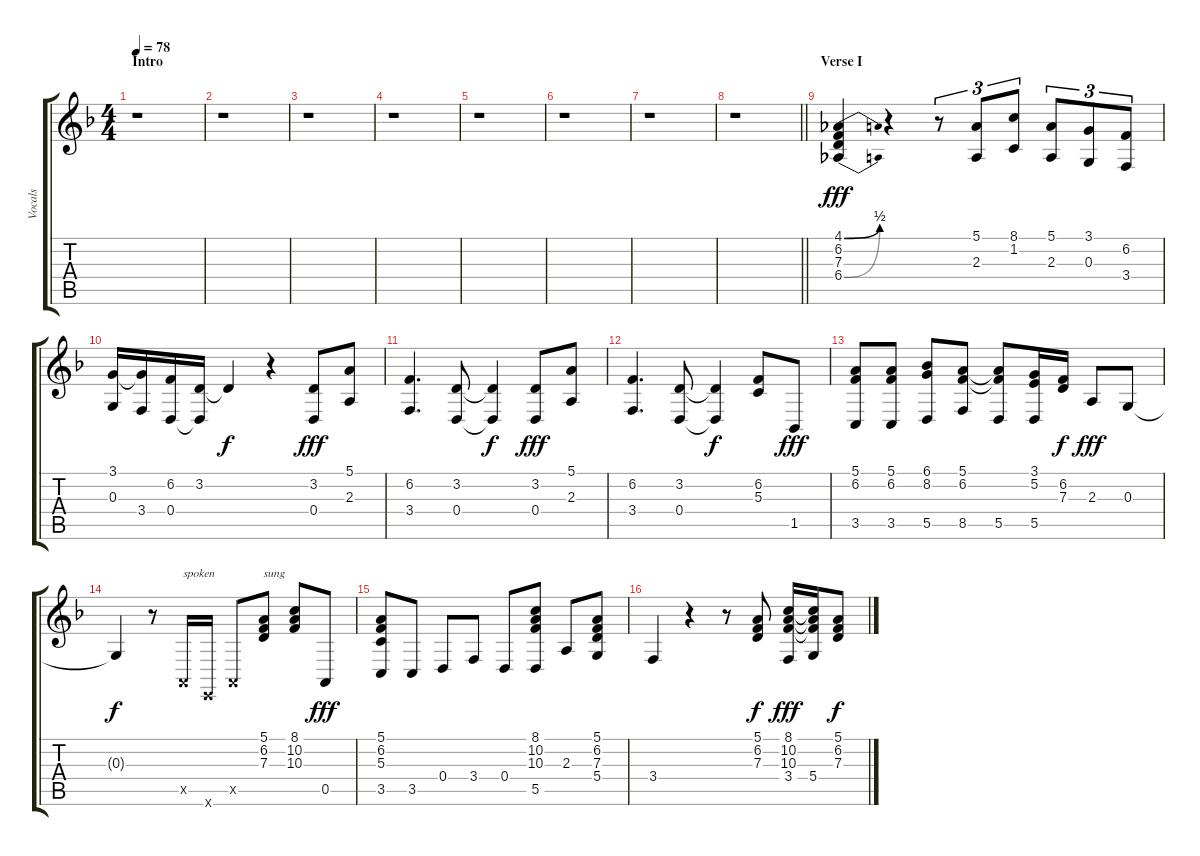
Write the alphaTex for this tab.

\track ("Vocals" "Vocals") {instrument lead6voice}
\staff {score tabs}
\tuning (E4 B3 G3 D3 A2 E2) {hide}
\ts (4 4)
\section ("" "Intro")
\tempo 78
\clef g2
\ks f
r.1{dy fff instrument lead6voice} |
r.1 |
r.1 |
r.1 |
r.1 |
r.1 |
r.1 |
\barLineRight lightlight
r.1 |
\section ("" "Verse I")
(4.1{be (bend 0 0 60 2)} 6.2 7.3 6.4{be (bend 0 0 60 2)}).4 r.4 r.8{tu (3 2)} (5.1 2.3).8{tu (3 2)} (8.1 1.2).8{tu (3 2)} (5.1 2.3).8{tu (3 2)} (3.1 0.3).8{tu (3 2)} (6.2 3.4).8{tu (3 2)} |
(3.1 0.3).16 (3.1{t} 3.4).16 (6.2 0.4).16 (3.2 0.4{t}).16 3.2{t}.4{dy f} r.4 (3.2 0.4).8{dy fff} (5.1 2.3).8 |
(6.2 3.4).4{d} (3.2 0.4).8 (3.2{t} 0.4{t}).4{dy f} (3.2 0.4).8{dy fff} (5.1 2.3).8 |
(6.2 3.4).4{d} (3.2 0.4).8 (3.2{t} 0.4{t}).4{dy f} (6.2 5.3).8 1.5.8{dy fff} |
(5.1 6.2 3.5).8 (5.1 6.2 3.5).8 (6.1 8.2 5.5).8 (5.1 6.2 8.5).8 (5.1{t} 6.2{t} 5.5).8 (3.1 5.2 5.5).16 (6.2 7.3).16{dy f} 2.3.8{dy fff} 0.3.8 |
0.3{t}.4{dy f} r.8 0.5{x}.16{txt "spoken"} 0.6{x}.16 0.5{x}.8 (5.1 6.2 7.3).8{txt "sung"} (8.1 10.2 10.3).8 0.5.8{dy fff} |
(5.1 6.2 5.3 3.5).8 3.5.8 0.4.8 3.4.8 0.4.8 (8.1 10.2 10.3 5.5).8 2.3.8 (5.1 6.2 7.3 5.4).8 |
3.4.4 r.4 r.8 (5.1 6.2 7.3).8{dy f} (8.1 10.2 10.3 3.4).16{dy fff} (8.1{t} 10.2{t} 10.3{t} 5.4).16 (5.1 6.2 7.3).8{dy f}
